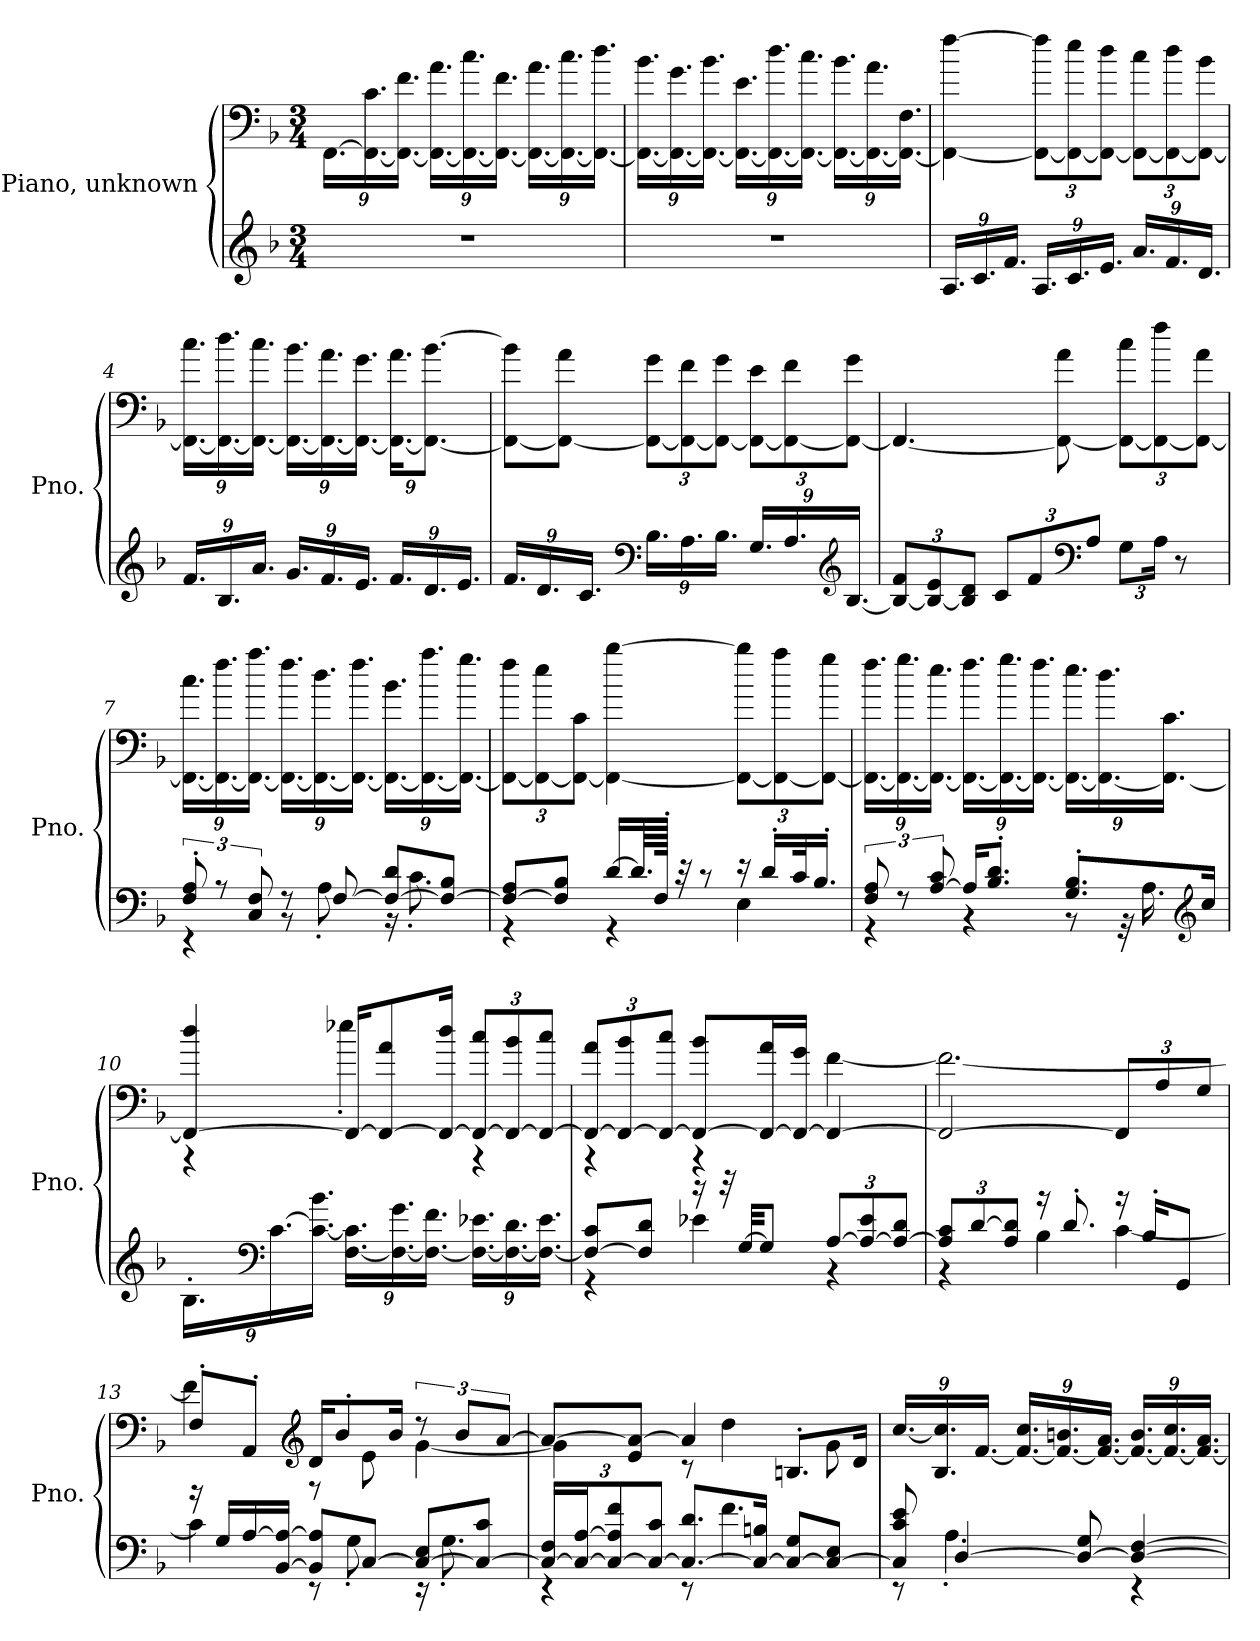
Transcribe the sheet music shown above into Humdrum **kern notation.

**kern	**kern
*part1	*part1
*staff2	*staff1
*I"Piano, unknown	*
*I'Pno.	*
*clefG2	*clefF4
*k[b-]	*k[b-]
*M3/4	*M3/4
*MM160	*MM160
*	*Xbrackettup
=1	=1
2.r	[18.FF\LL
.	18.FF\_ 18.c\
.	18.FF\_ 18.f\JJ
.	18.FF\_ 18.a\LL
.	18.FF\_ 18.cc\
.	18.FF\_ 18.f\JJ
.	18.FF\_ 18.a\LL
.	18.FF\_ 18.cc\
.	18.FF\_ 18.dd\JJ
=2	=2
2.r	18.FF\_ 18.b-\LL
.	18.FF\_ 18.g\
.	18.FF\_ 18.b-\JJ
.	18.FF\_ 18.e\LL
.	18.FF\_ 18.dd\
.	18.FF\_ 18.cc\JJ
.	18.FF\_ 18.b-\LL
.	18.FF\_ 18.a\
.	18.FF\_ 18.F\JJ
!!LO:LB:g=z
=3	=3
*Xbrackettup	*
18.A/LL	4FF\_ [4ff\
18.c/	.
18.f/JJ	.
18.A/LL	12FF\_ 12ff\]L
18.c/	12FF\_ 12ee\
18.e/JJ	12FF\_ 12dd\J
18.a/LL	12FF\_ 12cc\L
18.f/	12FF\_ 12dd\
18.d/JJ	12FF\_ 12b-\J
=4	=4
18.f/LL	18.FF\_ 18.cc\LL
18.B-/	18.FF\_ 18.dd\
18.a/JJ	18.FF\_ 18.cc\JJ
18.g/LL	18.FF\_ 18.b-\LL
18.f/	18.FF\_ 18.a\
18.e/JJ	18.FF\_ 18.g\JJ
18.f/LL	18.FF\_ 18.a\KL
18.d/	9.FF\_ [9.b-\J
18.e/JJ	.
!!LO:LB:g=z
=5	=5
18.f/LL	8FF\_ 8b-\]L
18.d/	.
.	8FF\_ 8a\J
18.c/JJ	.
*clefF4	*
18.B-\LL	12FF\_ 12g\L
18.A\	12FF\_ 12f\
18.B-\JJ	12FF\_ 12g\J
18.G/LL	12FF\_ 12e\L
18.A/	12FF\_ 12f\
*clefG2	*
[18.B-/JJ	12FF\_ 12g\J
=6	=6
12B-/_ 12f/L	4.FF/_
12B-/_ 12e/	.
12B-/] 12d/J	.
12c/L	.
12f/	.
.	8FF\_ 8a\
*clefF4	*
12A/J	.
12G\L	12FF\_ 12cc\L
24A\Jk	12FF\_ 12ff\
8r	.
.	12FF\_ 12a\J
!!LO:LB:g=z
=7	=7
*brackettup	*
*^	*
12F/' 12A/'	4r	18.FF\_ 18.cc\LL
12r	.	18.FF\_ 18.ff\
12C/ 12F/	.	18.FF\_ 18.aa\JJ
8r	8r	18.FF\_ 18.ff\LL
.	.	18.FF\_ 18.dd\
[8F/	8A'\	.
.	.	18.FF\_ 18.ff\JJ
8F/_ 8d/L	16r	18.FF\_ 18.b-\LL
.	8.c'\	.
.	.	18.FF\_ 18.aa\
8F/_ 8B-/J	.	.
.	.	18.FF\_ 18.gg\JJ
=8	=8	=8
8F/_ 8A/L	4r	12FF\_ 12ff\L
.	.	12FF\_ 12ee\
8F/] 8B-/J	.	.
.	.	12FF\_ 12c\J
[16d/LL	4r	4FF\_ [4bb-\
64.d/LL]	.	.
128F'/JJJJk	.	.
32r	.	.
8r	.	.
16r	4E\	12FF\_ 12bb-\]L
16d'/LL	.	.
.	.	12FF\_ 12aa\
32c/K	.	.
16.B-'/JJ	.	.
.	.	12FF\_ 12gg\J
!!LO:LB:g=z
=9	=9	=9
12F/ 12A/	4r	18.FF\_ 18.ff\LL
12r	.	18.FF\_ 18.gg\
[12A/ 12c/	.	18.FF\_ 18.ee\JJ
16A/KL]	4r	18.FF\_ 18.ff\LL
8.B-/' 8.d/'J	.	.
.	.	18.FF\_ 18.gg\
.	.	18.FF\_ 18.ff\JJ
8.G/' 8.B-/'L	8r	18.FF\_ 18.ee\LL
.	.	18.FF\_ 18.dd\
.	32r	.
.	16.A\	.
.	.	18.FF\_ 18.c\JJ
*clefG2	*	*
16cc/Jk	.	.
*v	*v	*
=10	=10
*Xbrackettup	*
*	*^
18.B-'\LL	4FF/_ 4dd/	4r
*clefF4	*	*
[18.c\	.	.
18.c\_ 18.b-\JJ	.	.
[18.F\ 18.c\]LL	16FF/KL_	4ee-X'\
.	8FF/_ 8a/	.
18.F\_ 18.g\	.	.
18.F\_ 18.f\JJ	.	.
.	16FF/_ 16dd/Jk	.
18.F\_ 18.e-X\LL	12FF/_ 12cc/L	4r
18.F\_ 18.d\	12FF/_ 12b-/	.
18.F\_ 18.e-\JJ	12FF/_ 12cc/J	.
!!LO:LB:g=z	!!
=11	=11	=11
*^	*	*
8F/_ 8c/L	4r	12FF/_ 12a/L	4r
.	.	12FF/_ 12b-/	.
8F/] 8d/J	.	.	.
.	.	12FF/_ 12cc/J	.
16r	4e-X\	8FF/_ 8b-/L	4r
32r	.	.	.
[32G/KKL	.	.	.
8G/J]	.	16FF/_ 16a/L	.
.	.	16FF/_ 16g/JJ	.
[12A/L	4r	4FF/_	[4f\
12A/_ 12e-/	.	.	.
12A/_ 12d/J	.	.	.
=12	=12	=12	=12
12A/] 12c/L	4r	2FF/_	2.f\_
[12d/	.	.	.
12A/ 12d/]J	.	.	.
16r	4B-\	.	.
8.d'/	.	.	.
16r	[4c\	12FF/L]	.
16B-'/KL	.	.	.
.	.	12A/	.
8GG/J	.	.	.
.	.	12G/J	.
=13	=13	=13	=13
16r	4c\]	8F'/L	4f\]
16G/LL	.	.	.
[16A/	.	8AA'/J	.
[16BB-/ 16A/_JJ	.	.	.
*	*	*clefG2	*
8BB-/] 8A/]L	8r	16d/KL	8r
.	.	8b-'/	.
[8C/J	8G'\	.	8e\
.	.	16b-/Jk	.
*	*	*brackettup	*
8C/_ 8E/L	16r	12r	[4g\
.	8.G'\	.	.
.	.	12b-/L	.
8C/_ 8c/J	.	.	.
.	.	[12a/J	.
!!LO:PB:g=z	!!
=14	=14	=14	=14
24C/_ 24F/LL	4r	8a/L_	4g\]
24C/_ [24A/J	.	.	.
12C/_ 12A/] 12f/	.	.	.
.	.	8e/ 8a/_J	.
12C/_ 12c/J	.	.	.
8.C/_ 8.d/L	8r	4a/]	8r
.	4.f\	.	4dd\
16C/_ 16Bn/Jk	.	.	.
8C/_ 8G/L	.	8.Bn'/L	.
8C/_ 8E/J	.	.	8g\
.	.	16d/Jk	.
*	*	*v	*v
=15	=15	=15
*	*	*Xbrackettup
8C/] 8c/ 8e/	8r	[18.cc/LL
.	.	18.B-/ 18.cc/]
[4D/	4.A'\	.
.	.	[18.f/JJ
.	.	18.f/_ 18.cc/LL
.	.	18.f/_ 18.bn/
8D/_ 8G/	.	.
.	.	18.f/_ 18.a/JJ
4D/_ [4F/	4r	18.f/_ 18.b/LL
.	.	18.f/_ 18.cc/
.	.	18.f/_ 18.a/JJ
*v	*v	*
=	=
*-	*-
